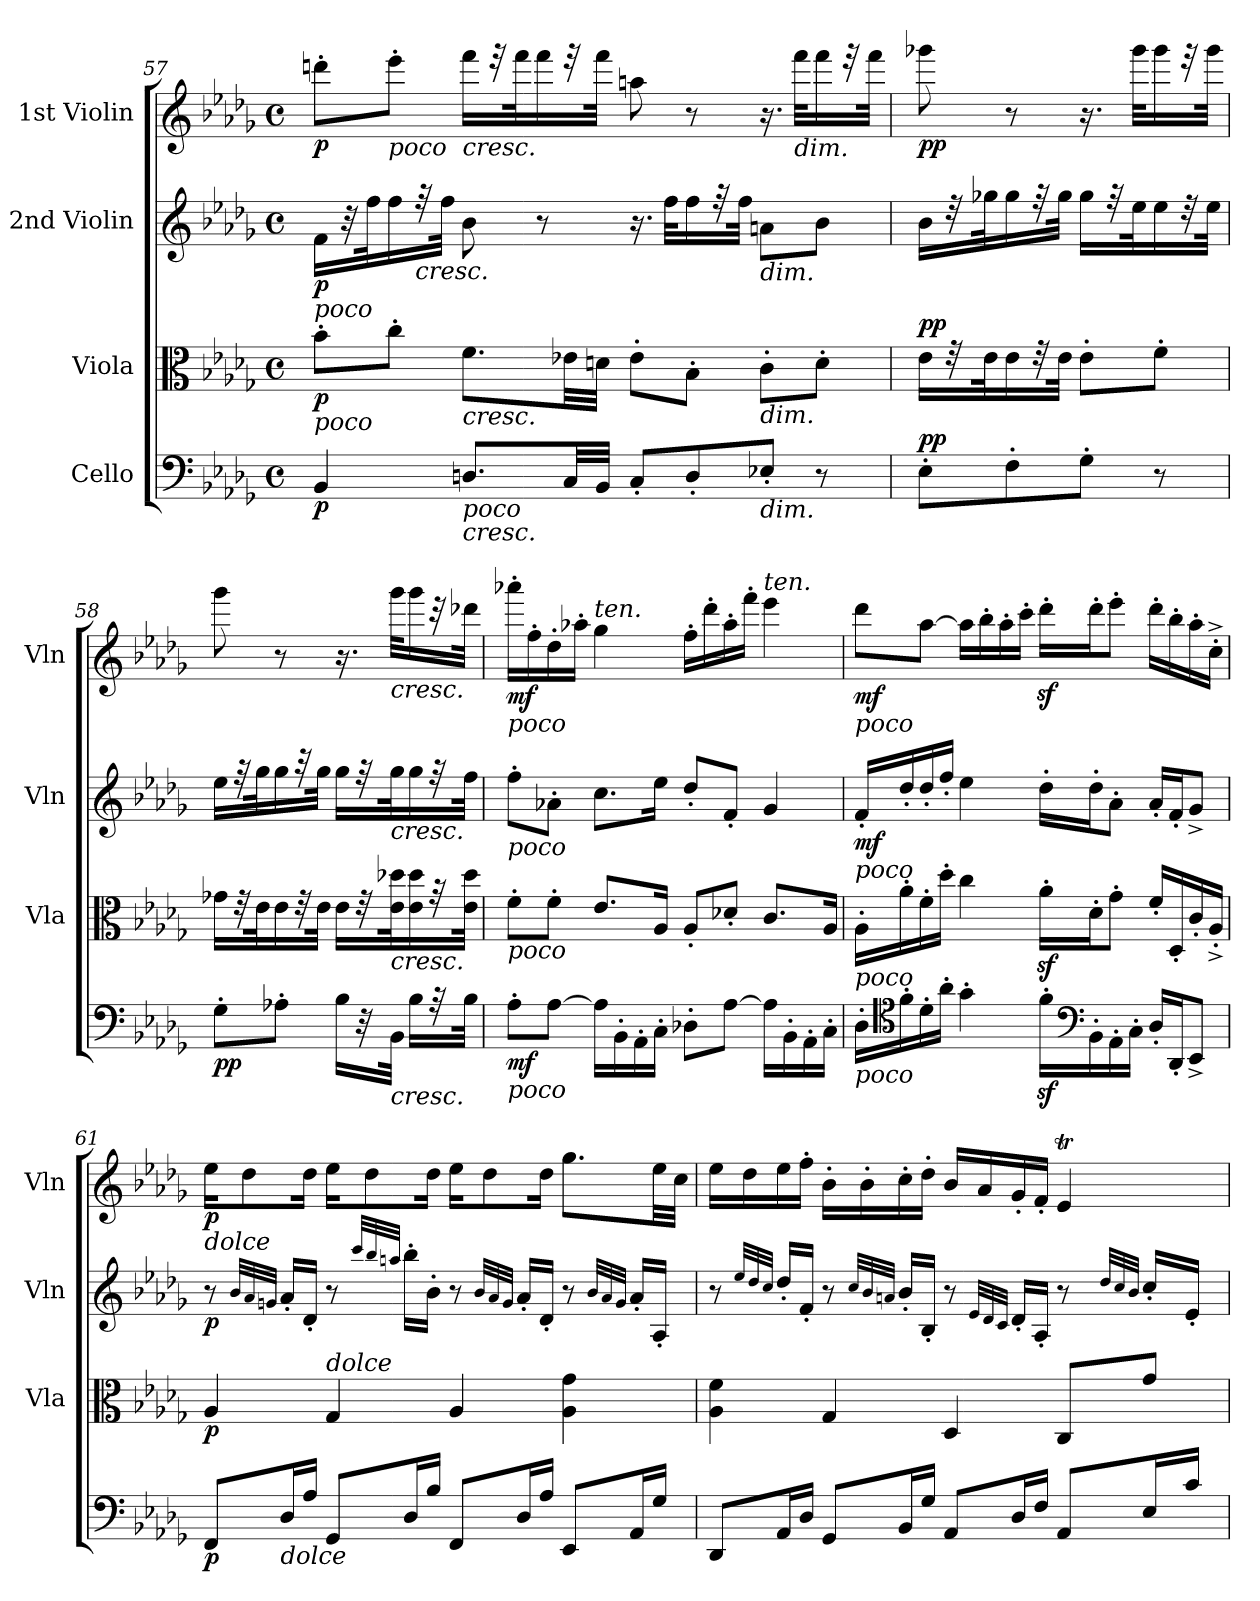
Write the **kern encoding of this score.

**kern	**dynam	**kern	**dynam	**kern	**dynam	**kern	**dynam
*part4	*part4	*part3	*part3	*part2	*part2	*part1	*part1
*staff4	*staff4	*staff3	*staff3	*staff2	*staff2	*staff1	*staff1
*I"Cello	*	*I"Viola	*	*I"2nd Violin	*	*I"1st Violin	*
*	*	*I'Vla	*	*I'Vln	*	*I'Vln	*
!!LO:PB:g=z
*clefF4	*	*clefC3	*	*clefG2	*	*clefG2	*
*k[b-e-a-d-g-]	*	*k[b-e-a-d-g-]	*	*k[b-e-a-d-g-]	*	*k[b-e-a-d-g-]	*
*D-:	*	*D-:	*	*D-:	*	*D-:	*
*M4/4	*	*M4/4	*	*M4/4	*	*M4/4	*
*met(c)	*	*met(c)	*	*met(c)	*	*met(c)	*
=57	=57	=57	=57	=57	=57	=57	=57
!	!	!	!	!LO:TX:b:i:t=poco	!	!	!
!	!	!LO:TX:b:i:t=poco	!	!	!	!	!
!	!LO:DY:b	!	!LO:DY:b	!	!LO:DY:b	!	!LO:DY:b
4BB-/	p	8b-'\L	p	16f\LL	p	8dddn'\L	p
.	.	.	.	32r	.	.	.
.	.	.	.	32ff\K	.	.	.
!	!	!	!	!	!	!LO:TX:b:i:t=poco	!
.	.	8cc'\J	.	16ff\	.	8eee-'\J	.
!	!	!	!	!LO:TX:b:i:t=cresc.	!	!	!
.	.	.	.	32r	.	.	.
.	.	.	.	32ff\JJk	.	.	.
!	!	!	!	!	!	!LO:TX:b:i:t=cresc.	!
!	!	!LO:TX:b:i:t=cresc.	!	!	!	!	!
!LO:TX:b:i:t=poco	!	!	!	!	!	!	!
!LO:TX:b:i:t=cresc.	!	!	!	!	!	!	!
8.Dn/L	.	8.f\L	.	8b-\	.	16fff\LL	.
.	.	.	.	.	.	32r	.
.	.	.	.	.	.	32fff\K	.
.	.	.	.	8r	.	16fff\	.
32C/LL	.	32e-X\LL	.	.	.	32r	.
32BB-/JJJ	.	32dn\JJJ	.	.	.	32fff\JJk	.
8C'/L	.	8e-'\L	.	16.r	.	8aan\	.
.	.	.	.	32ff\KLL	.	.	.
8D'/	.	8B-'\J	.	16ff\	.	8r	.
.	.	.	.	32r	.	.	.
.	.	.	.	32ff\JJk	.	.	.
!	!	!	!	!LO:TX:b:i:t=dim.	!	!	!
!	!	!LO:TX:b:i:t=dim.	!	!	!	!	!
!LO:TX:b:i:t=dim.	!	!	!	!	!	!	!
8E-X'/J	.	8c'\L	.	8an\L	.	16.r	.
!	!	!	!	!	!	!LO:TX:b:i:t=dim.	!
.	.	.	.	.	.	32fff\KLL	.
8r	.	8d'\J	.	8b-\J	.	16fff\	.
.	.	.	.	.	.	32r	.
.	.	.	.	.	.	32fff\JJk	.
=58	=58	=58	=58	=58	=58	=58	=58
!	!LO:DY:a	!	!LO:DY:a	!	!	!	!LO:DY:b
8E-'\L	pp	16e-\LL	pp	16b-\LL	.	8ggg-X\	pp
.	.	32r	.	32r	.	.	.
.	.	32e-\K	.	32gg-X\K	.	.	.
8F'\	.	16e-\	.	16gg-\	.	8r	.
.	.	32r	.	32r	.	.	.
.	.	32e-\JJk	.	32gg-\JJk	.	.	.
8G-'\J	.	8e-'\L	.	16gg-\LL	.	16.r	.
.	.	.	.	32r	.	.	.
.	.	.	.	32ee-\K	.	32ggg-\KLL	.
8r	.	8f'\J	.	16ee-\	.	16ggg-\	.
.	.	.	.	32r	.	32r	.
.	.	.	.	32ee-\JJk	.	32ggg-\JJk	.
!!LO:PB:g=z
=58X1	=58X1	=58X1	=58X1	=58X1	=58X1	=58X1	=58X1
!	!LO:DY:b	!	!	!	!	!	!
8G-'\L	pp	16g-X\LL	.	16ee-\LL	.	8ggg-\	.
.	.	32r	.	32r	.	.	.
.	.	32e-\K	.	32gg-\K	.	.	.
8A-X'\J	.	16e-\	.	16gg-\	.	8r	.
.	.	32r	.	32r	.	.	.
.	.	32e-\JJk	.	32gg-\JJk	.	.	.
16B-\LL	.	16e-\LL	.	16gg-\LL	.	16.r	.
32r	.	32r	.	32r	.	.	.
!	!	!	!	!	!	!LO:TX:b:i:t=cresc.	!
!	!	!	!	!LO:TX:b:i:t=cresc.	!	!	!
!	!	!LO:TX:b:i:t=cresc.	!	!	!	!	!
!LO:TX:b:i:t=cresc.	!	!	!	!	!	!	!
32BB-\JJk	.	32e-\ 32dd-X\K	.	32gg-\K	.	32ggg-\KLL	.
16B-\LL	.	16e-\ 16dd-\	.	16gg-\	.	16ggg-\	.
32r	.	32r	.	32r	.	32r	.
32B-\JJk	.	32e-\ 32dd-\JJk	.	32ff\JJk	.	32ddd-X\JJk	.
=59	=59	=59	=59	=59	=59	=59	=59
!	!	!	!	!	!	!LO:TX:b:i:t=poco	!
!	!	!	!	!LO:TX:b:i:t=poco	!	!	!
!	!	!LO:TX:b:i:t=poco	!	!	!	!	!
!LO:TX:b:i:t=poco	!	!	!	!	!	!	!
!	!LO:DY:b	!	!LO:DY:b	!	!	!	!
!	!	!	!LO:DY:n=1:a	!	!	!	!LO:DY:b
8A-'\L	mf	8f'\L	mf mf	8ff'\L	.	16aaa-X'\LL	mf
.	.	.	.	.	.	16ff'\	.
[8A-\J	.	8f'\J	.	8a-X'\J	.	16dd-'\	.
.	.	.	.	.	.	16aa-X'\JJ	.
!	!	!	!	!	!	!LO:TX:a:i:t=ten.	!
16A-\LL]	.	8.e-/L	.	8.cc\L	.	4gg-\	.
16BB-'\	.	.	.	.	.	.	.
16AA-'\	.	.	.	.	.	.	.
16C'\JJ	.	16A-/Jk	.	16ee-\Jk	.	.	.
8D-X'\L	.	8A-'/L	.	8dd-'/L	.	16ff'\LL	.
.	.	.	.	.	.	16ddd-'\	.
[8A-\J	.	8d-X'/J	.	8f'/J	.	16aa-'\	.
.	.	.	.	.	.	16fff'\JJ	.
!	!	!	!	!	!	!LO:TX:a:i:t=ten.	!
16A-\LL]	.	8.c/L	.	4g-/	.	4eee-\	.
16BB-'\	.	.	.	.	.	.	.
16AA-'\	.	.	.	.	.	.	.
16C'\JJ	.	16A-/Jk	.	.	.	.	.
!!LO:LB:g=z
=60	=60	=60	=60	=60	=60	=60	=60
!	!	!	!	!	!	!LO:TX:b:i:t=poco	!
!	!	!	!	!LO:TX:b:i:t=poco	!	!	!
!	!	!LO:TX:b:i:t=poco	!	!	!	!	!
!LO:TX:b:i:t=poco	!	!	!	!	!	!	!
!	!LO:DY:b	!	!	!	!	!	!
!	!LO:DY:n=1:a	!	!	!	!LO:DY:b	!	!LO:DY:b
16D-'\LL	mf mf	16A-'\LL	.	16f'/LL	mf	8ddd-\L	mf
*clefC4	*	*	*	*	*	*	*
16f'\	.	16a-'\	.	16dd-'/	.	.	.
16d-'\	.	16f'\	.	16dd-'/	.	[8aa-\J	.
16a-'\JJ	.	16dd-'\JJ	.	16ff'/JJ	.	.	.
4g-'\	.	4cc\	.	4ee-\	.	16aa-\LL]	.
.	.	.	.	.	.	16bb-'\	.
.	.	.	.	.	.	16aa-'\	.
.	.	.	.	.	.	16ccc'\JJ	.
16fz>'\LL	.	16a-z>'\LL	.	16dd-'\LL	.	16ddd-z<'\LL	.
*clefF4	*	*	*	*	*	*	*
16BB-'\	.	16d-'\J	.	16dd-'\J	.	16ddd-'\J	.
16AA-'\	.	8g-'\J	.	8a-'\J	.	8eee-'\J	.
16C'\JJ	.	.	.	.	.	.	.
16D-'/LL	.	16f'/LL	.	16a-'/LL	.	16ddd-'\LL	.
16DD-'/J	.	16D-'/	.	16f'/J	.	16bb-'\	.
8EE-^/J	.	16c'/	.	8g-^/J	.	16aa-'\	.
.	.	16A-^'/JJ	.	.	.	16cc'^\JJ	.
!!LO:LB:g=z
=61	=61	=61	=61	=61	=61	=61	=61
!	!	!	!	!	!	!LO:TX:b:i:t=dolce	!
!	!LO:DY:b	!	!LO:DY:b	!	!LO:DY:b	!	!LO:DY:b
8FF/L	p	4A-/	p	8r	p	16ee-\KL	p
.	.	.	.	.	.	8dd-\	.
.	.	.	.	32qb-/LLL	.	.	.
.	.	.	.	32qa-/	.	.	.
.	.	.	.	32qgn/JJJ	.	.	.
!LO:TX:b:i:t=dolce	!	!	!	!	!	!	!
16D-/L	.	.	.	16a-'/LL	.	.	.
16A-/JJ	.	.	.	16d-'/JJ	.	16dd-\Jk	.
!	!	!LO:TX:a:i:t=dolce	!	!	!	!	!
8GG-/L	.	4G-/	.	8r	.	16ee-\KL	.
.	.	.	.	.	.	8dd-\	.
.	.	.	.	32qccc/LLL	.	.	.
.	.	.	.	32qbb-/	.	.	.
.	.	.	.	32qaan/JJJ	.	.	.
16D-/L	.	.	.	16bb-'\LL	.	.	.
16B-/JJ	.	.	.	16b-'\JJ	.	16dd-\Jk	.
8FF/L	.	4A-/	.	8r	.	16ee-\KL	.
.	.	.	.	.	.	8dd-\	.
.	.	.	.	32qb-/LLL	.	.	.
.	.	.	.	32qa-/	.	.	.
.	.	.	.	32qg/JJJ	.	.	.
16D-/L	.	.	.	16a-'/LL	.	.	.
16A-/JJ	.	.	.	16d-'/JJ	.	16dd-\Jk	.
8EE-/L	.	4A-\ 4g-\	.	8r	.	8.gg-\L	.
.	.	.	.	32qb-/LLL	.	.	.
.	.	.	.	32qa-/	.	.	.
.	.	.	.	32qg/JJJ	.	.	.
16AA-/L	.	.	.	16a-'/LL	.	.	.
16G-/JJ	.	.	.	16A-'/JJ	.	32ee-\LL	.
.	.	.	.	.	.	32cc\JJJ	.
=62	=62	=62	=62	=62	=62	=62	=62
*	*	*	*	*	*	*^	*
8DD-/L	.	4A-\ 4f\	.	8r	.	16ee-\LL	2.ryy	.
.	.	.	.	.	.	16dd-\	.	.
.	.	.	.	32qee-/LLL	.	.	.	.
.	.	.	.	32qdd-/	.	.	.	.
.	.	.	.	32qcc/JJJ	.	.	.	.
16AA-/L	.	.	.	16dd-'/LL	.	16ee-\	.	.
16D-/JJ	.	.	.	16f'/JJ	.	16ff'\JJ	.	.
8GG-/L	.	4G-/	.	8r	.	16b-'\LL	.	.
.	.	.	.	.	.	16b-'\	.	.
.	.	.	.	32qcc/LLL	.	.	.	.
.	.	.	.	32qb-/	.	.	.	.
.	.	.	.	32qan/JJJ	.	.	.	.
16BB-/L	.	.	.	16b-'/LL	.	16cc'\	.	.
16G-/JJ	.	.	.	16B-'/JJ	.	16dd-'\JJ	.	.
8AA-/L	.	4D-/	.	8r	.	16b-/LL	.	.
.	.	.	.	.	.	16a-/	.	.
.	.	.	.	32qe-/LLL	.	.	.	.
.	.	.	.	32qd-/	.	.	.	.
.	.	.	.	32qc/JJJ	.	.	.	.
16D-/L	.	.	.	16d-'/LL	.	16g-'/	.	.
16F/JJ	.	.	.	16A-'/JJ	.	16f'/JJ	.	.
8AA-/L	.	8C/L	.	8r	.	4e-T/	32e-/LLLyy	.
.	.	.	.	.	.	.	32f/yy	.
.	.	.	.	.	.	.	32e-/yy	.
.	.	.	.	.	.	.	32f/yy	.
.	.	.	.	32qdd-/LLL	.	.	.	.
.	.	.	.	32qcc/	.	.	.	.
.	.	.	.	32qb-/JJJ	.	.	.	.
16E-/L	.	8g-/J	.	16cc'/LL	.	.	32e-/yy	.
.	.	.	.	.	.	.	32f/yy	.
16c/JJ	.	.	.	16e-'/JJ	.	.	32d-/yy	.
.	.	.	.	.	.	.	32e-/JJJyy	.
*	*	*	*	*	*	*v	*v	*
=	=	=	=	=	=	=	=
*-	*-	*-	*-	*-	*-	*-	*-
